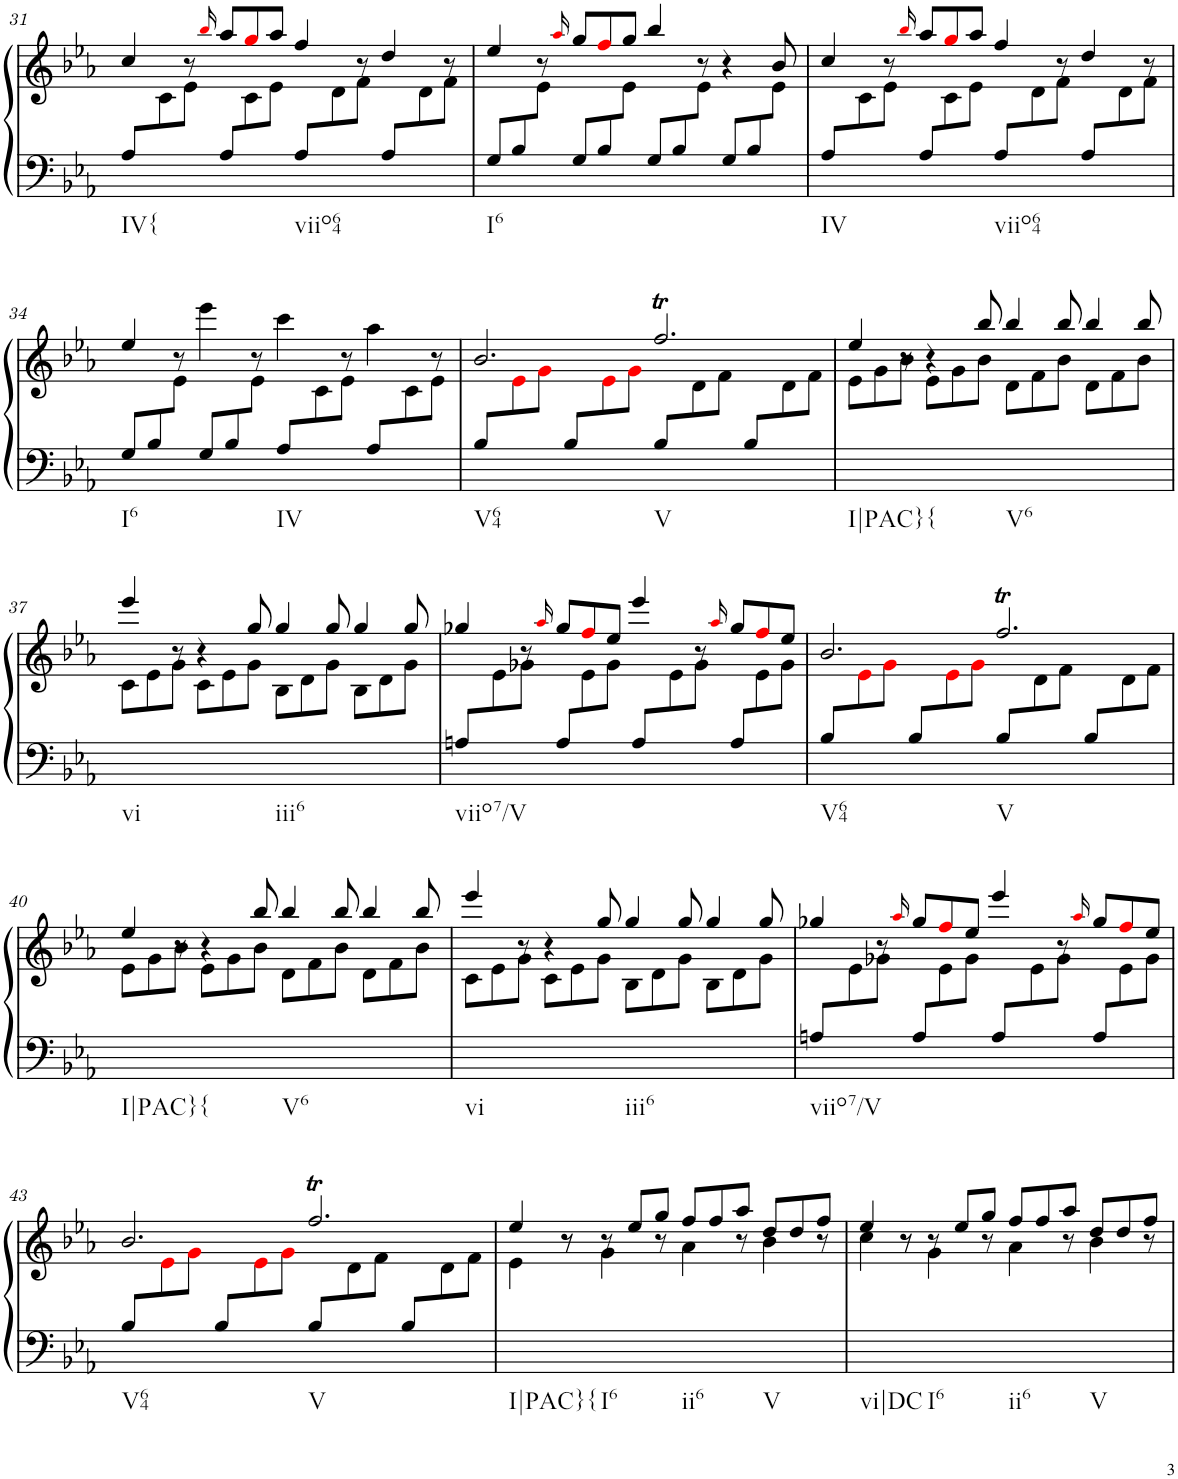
**kern	**kern
*part1	*part1
*staff2	*staff1
*I"Piano	*
*I'Pno.	*
!!LO:PB:g=z
*clefF4	*clefG2
*k[b-e-a-]	*k[b-e-a-]
*M12/8	*M12/8
=31	=31
*	*^
!LO:TX:b:t=IV{	!	!
8A-/L	4cc/	8ryy
4ryy	.	8c\
.	8r	8e-\J
.	16qbb-i/	.
8A-/L	8aa-/L	8ryy
4ryy	8ggi/	8c\
.	8aa-/J	8e-\J
!LO:TX:b:t=viio64	!	!
8A-/L	4ff/	8ryy
4ryy	.	8d\
.	8r	8f\J
8A-/L	4dd/	8ryy
4ryy	.	8d\
.	8r	8f\J
=32	=32	=32
!LO:TX:b:t=I6	!	!
8G/L	4ee-/	4ryy
8B-/	.	.
8ryy	8r	8e-\J
.	16qaa-i/	.
8G/L	8gg/L	4ryy
8B-/	8ffi/	.
8ryy	8gg/J	8e-\J
8G/L	4bb-/	4ryy
8B-/	.	.
8ryy	8r	8e-\J
8G/L	4r	4ryy
8B-/	.	.
8ryy	8b-/	8e-\J
=33	=33	=33
!LO:TX:b:t=IV	!	!
8A-/L	4cc/	8ryy
4ryy	.	8c\
.	8r	8e-\J
.	16qbb-i/	.
8A-/L	8aa-/L	8ryy
4ryy	8ggi/	8c\
.	8aa-/J	8e-\J
!LO:TX:b:t=viio64	!	!
8A-/L	4ff/	8ryy
4ryy	.	8d\
.	8r	8f\J
8A-/L	4dd/	8ryy
4ryy	.	8d\
.	8r	8f\J
!!LO:LB:g=z	!!
=34	=34	=34
!LO:TX:b:t=I6	!	!
8G/L	4ee-/	4ryy
8B-/	.	.
8ryy	8r	8e-\J
8G/L	4eee-\	4ryy
8B-/	.	.
8ryy	8r	8e-\J
!LO:TX:b:t=IV	!	!
8A-/L	4ccc\	8ryy
4ryy	.	8c\
.	8r	8e-\J
8A-/L	4aa-\	8ryy
4ryy	.	8c\
.	8r	8e-\J
=35	=35	=35
!LO:TX:b:t=V64	!	!
8B-/L	2.b-/	8ryy
4ryy	.	8e-i\
.	.	8gi\J
8B-/L	.	8ryy
4ryy	.	8e-i\
.	.	8gi\J
!LO:TX:b:t=V	!	!
8B-/L	2.ffT/	8ryy
4ryy	.	8d\
.	.	8f\J
8B-/L	.	8ryy
4ryy	.	8d\
.	.	8f\J
=36	=36	=36
!LO:TX:b:t=I|PAC}{	!	!
2.ryy	4ee-/	8e-\L
.	.	8g\
.	8r	8b-\J
.	4r	8e-\L
.	.	8g\
.	8bb-/	8b-\J
!LO:TX:b:t=V6	!	!
2.ryy	4bb-/	8d\L
.	.	8f\
.	8bb-/	8b-\J
.	4bb-/	8d\L
.	.	8f\
.	8bb-/	8b-\J
!!LO:LB:g=z	!!
=37	=37	=37
!LO:TX:b:t=vi	!	!
2.ryy	4eee-/	8c\L
.	.	8e-\
.	8r	8g\J
.	4r	8c\L
.	.	8e-\
.	8gg/	8g\J
!LO:TX:b:t=iii6	!	!
2.ryy	4gg/	8B-\L
.	.	8d\
.	8gg/	8g\J
.	4gg/	8B-\L
.	.	8d\
.	8gg/	8g\J
=38	=38	=38
!LO:TX:b:t=viio7/V	!	!
8An/L	4gg-X/	8ryy
4ryy	.	8e-\
.	8r	8g-X\J
.	16qaa-i/	.
8A/L	8gg-/L	8ryy
4ryy	8ffi/	8e-\
.	8ee-/J	8g-\J
8A/L	4eee-/	8ryy
4ryy	.	8e-\
.	8r	8g-\J
.	16qaa-i/	.
8A/L	8gg-/L	8ryy
4ryy	8ffi/	8e-\
.	8ee-/J	8g-\J
=39	=39	=39
!LO:TX:b:t=V64	!	!
8B-/L	2.b-/	8ryy
4ryy	.	8e-i\
.	.	8gi\J
8B-/L	.	8ryy
4ryy	.	8e-i\
.	.	8gi\J
!LO:TX:b:t=V	!	!
8B-/L	2.ffT/	8ryy
4ryy	.	8d\
.	.	8f\J
8B-/L	.	8ryy
4ryy	.	8d\
.	.	8f\J
!!LO:LB:g=z	!!
=40	=40	=40
!LO:TX:b:t=I|PAC}{	!	!
2.ryy	4ee-/	8e-\L
.	.	8g\
.	8r	8b-\J
.	4r	8e-\L
.	.	8g\
.	8bb-/	8b-\J
!LO:TX:b:t=V6	!	!
2.ryy	4bb-/	8d\L
.	.	8f\
.	8bb-/	8b-\J
.	4bb-/	8d\L
.	.	8f\
.	8bb-/	8b-\J
=41	=41	=41
!LO:TX:b:t=vi	!	!
2.ryy	4eee-/	8c\L
.	.	8e-\
.	8r	8g\J
.	4r	8c\L
.	.	8e-\
.	8gg/	8g\J
!LO:TX:b:t=iii6	!	!
2.ryy	4gg/	8B-\L
.	.	8d\
.	8gg/	8g\J
.	4gg/	8B-\L
.	.	8d\
.	8gg/	8g\J
=42	=42	=42
!LO:TX:b:t=viio7/V	!	!
8An/L	4gg-X/	8ryy
4ryy	.	8e-\
.	8r	8g-X\J
.	16qaa-i/	.
8A/L	8gg-/L	8ryy
4ryy	8ffi/	8e-\
.	8ee-/J	8g-\J
8A/L	4eee-/	8ryy
4ryy	.	8e-\
.	8r	8g-\J
.	16qaa-i/	.
8A/L	8gg-/L	8ryy
4ryy	8ffi/	8e-\
.	8ee-/J	8g-\J
!!LO:LB:g=z	!!
=43	=43	=43
!LO:TX:b:t=V64	!	!
8B-/L	2.b-/	8ryy
4ryy	.	8e-i\
.	.	8gi\J
8B-/L	.	8ryy
4ryy	.	8e-i\
.	.	8gi\J
!LO:TX:b:t=V	!	!
8B-/L	2.ffT/	8ryy
4ryy	.	8d\
.	.	8f\J
8B-/L	.	8ryy
4ryy	.	8d\
.	.	8f\J
=44	=44	=44
!LO:TX:b:t=I|PAC}{	!	!
4ryy	4ee-/	4e-\
8r	8r	8ryy
!LO:TX:b:t=I6	!	!
4ryy	8r	4g\
.	8ee-/L	.
8r	8gg/J	8ryy
!LO:TX:b:t=ii6	!	!
4ryy	8ff/L	4a-\
.	8ff/	.
8r	8aa-/J	8ryy
!LO:TX:b:t=V	!	!
4ryy	8dd/L	4b-\
.	8dd/	.
8r	8ff/J	8ryy
=45	=45	=45
!LO:TX:b:t=vi|DC	!	!
4ryy	4ee-/	4cc\
8r	8r	8ryy
!LO:TX:b:t=I6	!	!
4ryy	8r	4g\
.	8ee-/L	.
8r	8gg/J	8ryy
!LO:TX:b:t=ii6	!	!
4ryy	8ff/L	4a-\
.	8ff/	.
8r	8aa-/J	8ryy
!LO:TX:b:t=V	!	!
4ryy	8dd/L	4b-\
.	8dd/	.
8r	8ff/J	8ryy
*	*v	*v
=	=
*-	*-
